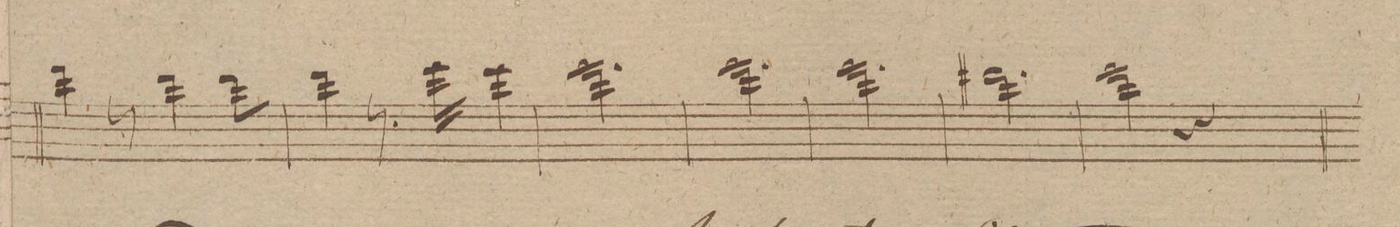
**kern	**dynam
*I"Flauto 1mo	*
*clefG2	*
*k[f#]	*
*M3/4	*
4ddd\	.
8r	.
4ddd\	.
8ddd\	.
=77	=77
4ddd\	.
8.r	.
16eee\	.
4eee\	.
=78	=78
2.eee\	.
=79	=79
2.eee\	.
=80	=80
2.eee\	.
=81	=81
2.ddd#X\	.
=82	=82
2eee\	.
4r	.
=83	=83
*-	*-
